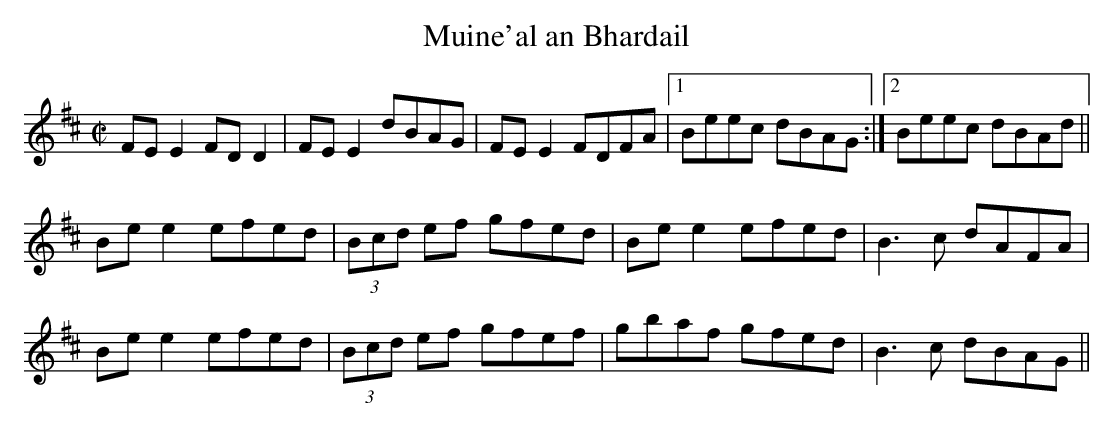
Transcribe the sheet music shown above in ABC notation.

X:1
T:Muine'al an Bhardail
M:C|
K:Edor
FEE2 FDD2|FEE2 dBAG|FEE2 FDFA|1 Beec dBAG:|2 Beec dBAd||
Bee2 efed|(3Bcd ef gfed|Bee2 efed|B3c dAFA|
Bee2 efed|(3Bcd ef gfef|gbaf gfed|B3c dBAG||
